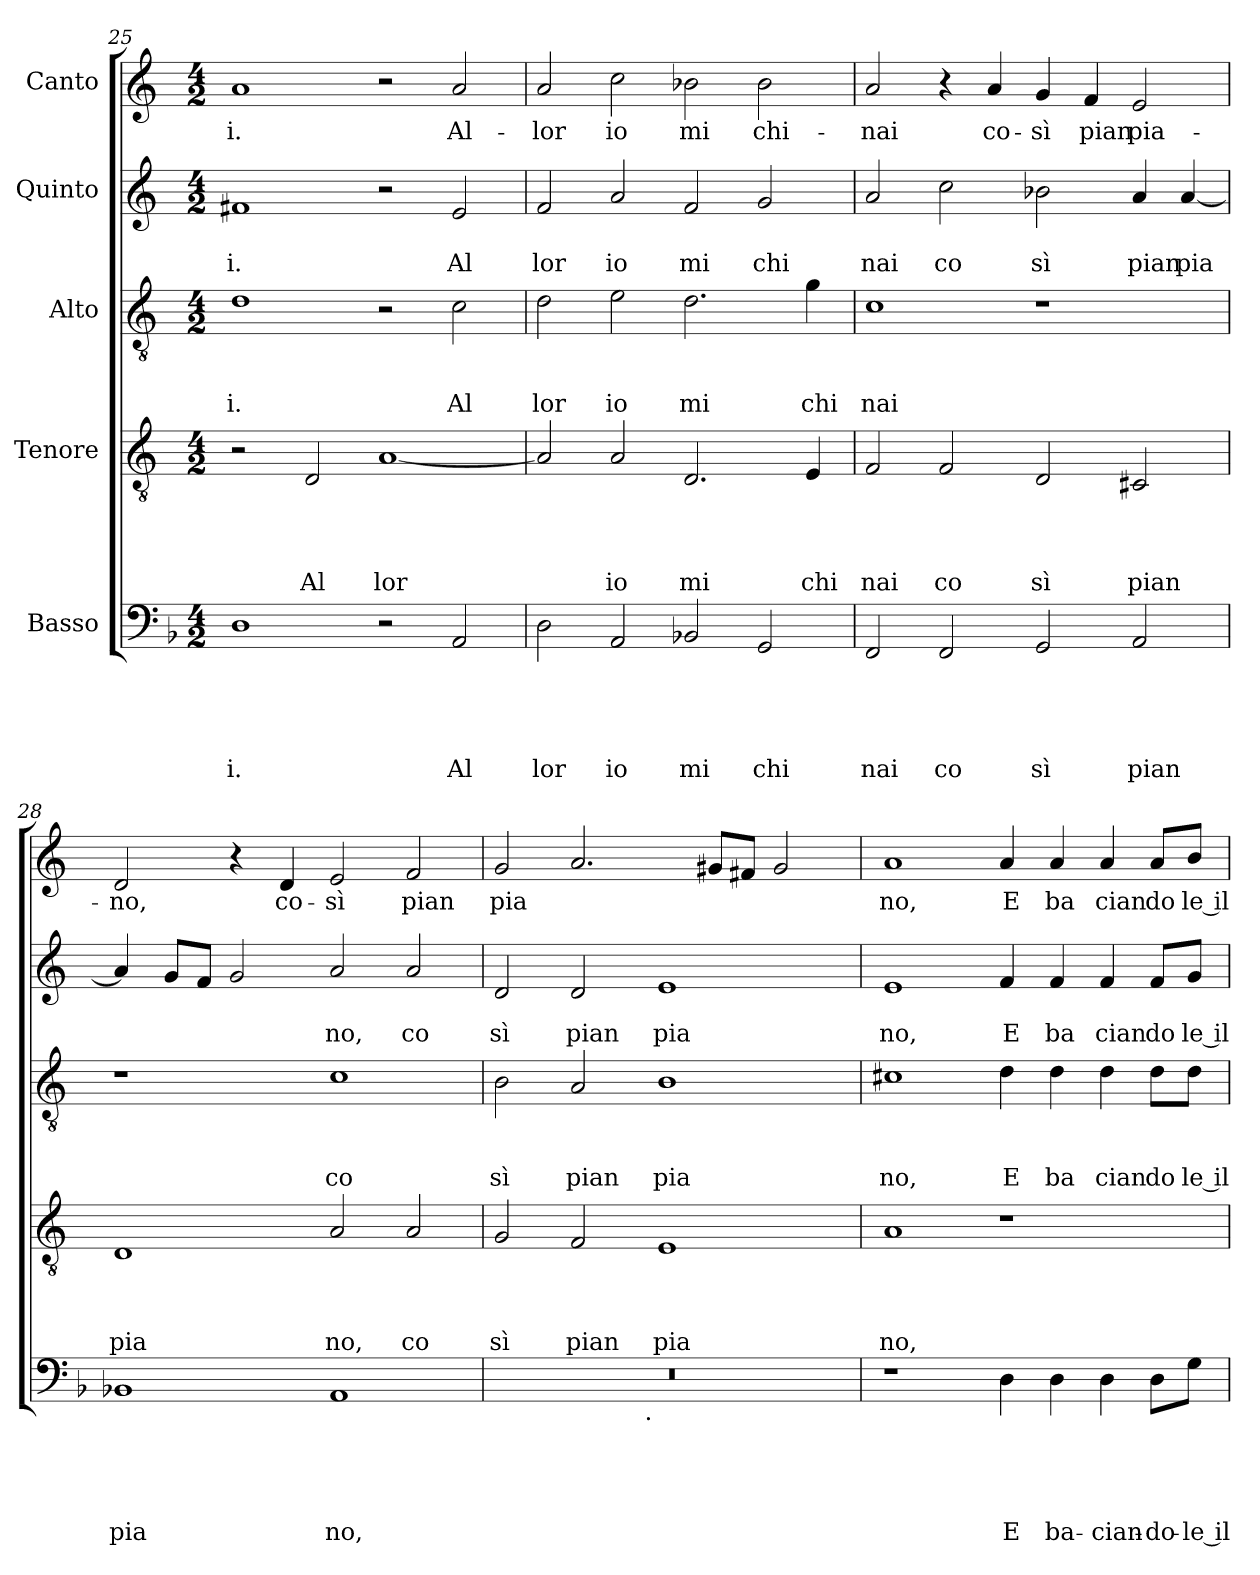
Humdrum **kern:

**kern	**text	**text	**text	**text	**text	**kern	**text	**text	**text	**text	**kern	**text	**text	**text	**kern	**text	**text	**kern	**text
*part5	*part5	*part5	*part5	*part5	*part5	*part4	*part4	*part4	*part4	*part4	*part3	*part3	*part3	*part3	*part2	*part2	*part2	*part1	*part1
*staff5	*staff5	*staff5	*staff5	*staff5	*staff5	*staff4	*staff4	*staff4	*staff4	*staff4	*staff3	*staff3	*staff3	*staff3	*staff2	*staff2	*staff2	*staff1	*staff1
*I"Basso	*	*	*	*	*	*I"Tenore	*	*	*	*	*I"Alto	*	*	*	*I"Quinto	*	*	*I"Canto	*
*clefF4	*	*	*	*	*	*clefGv2	*	*	*	*	*clefGv2	*	*	*	*clefG2	*	*	*clefG2	*
*	*	*	*	*	*	*ITrd-3c-5	*	*	*	*	*ITrd-3c-5	*	*	*	*ITrd-3c-5	*	*	*ITrd-3c-5	*
*k[b-]	*	*	*	*	*	*k[b-]	*	*	*	*	*k[b-]	*	*	*	*k[b-]	*	*	*k[b-]	*
*F:	*	*	*	*	*	*F:	*	*	*	*	*F:	*	*	*	*F:	*	*	*F:	*
*M4/2	*	*	*	*	*	*M4/2	*	*	*	*	*M4/2	*	*	*	*M4/2	*	*	*M4/2	*
=25	=25	=25	=25	=25	=25	=25	=25	=25	=25	=25	=25	=25	=25	=25	=25	=25	=25	=25	=25
!	!	!	!	!	!LO:LY:b	!	!	!	!	!	!	!	!	!LO:LY:b	!	!	!LO:LY:b	!	!LO:LY:b
1D	.	.	.	.	i.	2r	.	.	.	.	1g	.	.	i.	1bn	.	i.	1dd	-i.
!	!	!	!	!	!	!	!	!	!	!LO:LY:b	!	!	!	!	!	!	!	!	!
.	.	.	.	.	.	2G/	.	.	.	Al	.	.	.	.	.	.	.	.	.
!	!	!	!	!	!	!	!	!	!	!LO:LY:b	!	!	!	!	!	!	!	!	!
2r	.	.	.	.	.	[<1d	.	.	.	lor	2r	.	.	.	2r	.	.	2r	.
!	!	!	!	!	!LO:LY:b	!	!	!	!	!	!	!	!	!LO:LY:b	!	!	!LO:LY:b	!	!LO:LY:b
2AA/	.	.	.	.	Al	.	.	.	.	.	2f\	.	.	Al	2a/	.	Al	2dd/	Al-
=26	=26	=26	=26	=26	=26	=26	=26	=26	=26	=26	=26	=26	=26	=26	=26	=26	=26	=26	=26
!	!	!	!	!	!LO:LY:b	!	!	!	!	!	!	!	!	!LO:LY:b	!	!	!LO:LY:b	!	!LO:LY:b
2D\	.	.	.	.	lor	2d/]	.	.	.	.	2g\	.	.	lor	2b-/	.	lor	2dd/	-lor
!	!	!	!	!	!LO:LY:b	!	!	!	!	!LO:LY:b	!	!	!	!LO:LY:b	!	!	!LO:LY:b	!	!LO:LY:b
2AA/	.	.	.	.	io	2d/	.	.	.	io	2a\	.	.	io	2dd/	.	io	2ff\	io
!	!	!	!	!	!LO:LY:b	!	!	!	!	!LO:LY:b	!	!	!	!LO:LY:b	!	!	!LO:LY:b	!	!LO:LY:b
2BB-X/	.	.	.	.	mi	2.G/	.	.	.	mi	2.g\	.	.	mi	2b-/	.	mi	2ee-X\	mi
!	!	!	!	!	!LO:LY:b	!	!	!	!	!	!	!	!	!	!	!	!LO:LY:b	!	!LO:LY:b
2GG/	.	.	.	.	chi	.	.	.	.	.	.	.	.	.	2cc/	.	chi	2ee-\	chi-
!	!	!	!	!	!	!	!	!	!	!LO:LY:b	!	!	!	!LO:LY:b	!	!	!	!	!
.	.	.	.	.	.	4A/	.	.	.	chi	4cc\	.	.	chi	.	.	.	.	.
=27	=27	=27	=27	=27	=27	=27	=27	=27	=27	=27	=27	=27	=27	=27	=27	=27	=27	=27	=27
!	!	!	!	!	!LO:LY:b	!	!	!	!	!LO:LY:b	!	!	!	!LO:LY:b	!	!	!LO:LY:b	!	!LO:LY:b
2FF/	.	.	.	.	nai	2B-/	.	.	.	nai	1f	.	.	nai	2dd/	.	nai	2dd/	-nai
!	!	!	!	!	!LO:LY:b	!	!	!	!	!LO:LY:b	!	!	!	!	!	!	!LO:LY:b	!	!
2FF/	.	.	.	.	co	2B-/	.	.	.	co	.	.	.	.	2ff\	.	co	4r	.
!	!	!	!	!	!	!	!	!	!	!	!	!	!	!	!	!	!	!	!LO:LY:b
.	.	.	.	.	.	.	.	.	.	.	.	.	.	.	.	.	.	4dd/	co-
!	!	!	!	!	!LO:LY:b	!	!	!	!	!LO:LY:b	!	!	!	!	!	!	!LO:LY:b	!	!LO:LY:b
2GG/	.	.	.	.	sì	2G/	.	.	.	sì	1r	.	.	.	2ee-X\	.	sì	4cc/	-sì
!	!	!	!	!	!	!	!	!	!	!	!	!	!	!	!	!	!	!	!LO:LY:b
.	.	.	.	.	.	.	.	.	.	.	.	.	.	.	.	.	.	4b-/	pian
!	!	!	!	!	!LO:LY:b	!	!	!	!	!LO:LY:b	!	!	!	!	!	!	!LO:LY:b	!	!LO:LY:b
2AA/	.	.	.	.	pian	2F#X/	.	.	.	pian	.	.	.	.	4dd/	.	pian	2a/	pia-
!	!	!	!	!	!	!	!	!	!	!	!	!	!	!	!	!	!LO:LY:b	!	!
.	.	.	.	.	.	.	.	.	.	.	.	.	.	.	[<4dd/	.	pia	.	.
=28	=28	=28	=28	=28	=28	=28	=28	=28	=28	=28	=28	=28	=28	=28	=28	=28	=28	=28	=28
!	!	!	!	!	!LO:LY:b	!	!	!	!	!LO:LY:b	!	!	!	!	!	!	!	!	!LO:LY:b
1BB-X	.	.	.	.	pia	1G	.	.	.	pia	1r	.	.	.	4dd/]	.	.	2g/	-no,
.	.	.	.	.	.	.	.	.	.	.	.	.	.	.	8cc/L	.	.	.	.
.	.	.	.	.	.	.	.	.	.	.	.	.	.	.	8b-/J	.	.	.	.
.	.	.	.	.	.	.	.	.	.	.	.	.	.	.	2cc/	.	.	4r	.
!	!	!	!	!	!	!	!	!	!	!	!	!	!	!	!	!	!	!	!LO:LY:b
.	.	.	.	.	.	.	.	.	.	.	.	.	.	.	.	.	.	4g/	co-
!	!	!	!	!	!LO:LY:b	!	!	!	!	!LO:LY:b	!	!	!	!LO:LY:b	!	!	!LO:LY:b	!	!LO:LY:b
1AA	.	.	.	.	no,	2d/	.	.	.	no,	1f	.	.	co	2dd/	.	no,	2a/	-sì
!	!	!	!	!	!	!	!	!	!	!LO:LY:b	!	!	!	!	!	!	!LO:LY:b	!	!LO:LY:b
.	.	.	.	.	.	2d/	.	.	.	co	.	.	.	.	2dd/	.	co	2b-/	pian
!!LO:PB:g=z
=29	=29	=29	=29	=29	=29	=29	=29	=29	=29	=29	=29	=29	=29	=29	=29	=29	=29	=29	=29
!	!	!	!	!	!	!	!	!	!	!LO:LY:b	!	!	!	!LO:LY:b	!	!	!LO:LY:b	!	!LO:LY:b
*^	*	*	*	*	*	*	*	*	*	*	*	*	*	*	*	*	*	*	*
0r	2ryy	.	.	.	.	.	2c/	.	.	.	sì	2e\	.	.	sì	2g/	.	sì	2cc/	pia
!	!	!	!	!	!	!	!	!	!	!	!LO:LY:b	!	!	!	!LO:LY:b	!	!	!LO:LY:b	!	!
.	4...ryy	.	.	.	.	.	2B-/	.	.	.	pian	2d/	.	.	pian	2g/	.	pian	2.dd/	.
!	!LO:TX:b:t=.	!	!	!	!	!	!	!	!	!	!	!	!	!	!	!	!	!	!	!
.	1ryy	.	.	.	.	.	.	.	.	.	.	.	.	.	.	.	.	.	.	.
!	!	!	!	!	!	!	!	!	!	!	!LO:LY:b	!	!	!	!LO:LY:b	!	!	!LO:LY:b	!	!
.	.	.	.	.	.	.	1A	.	.	.	pia	1e	.	.	pia	1a	.	pia	.	.
.	.	.	.	.	.	.	.	.	.	.	.	.	.	.	.	.	.	.	8cc#X/L	.
.	.	.	.	.	.	.	.	.	.	.	.	.	.	.	.	.	.	.	8bn/J	.
.	.	.	.	.	.	.	.	.	.	.	.	.	.	.	.	.	.	.	2cc#/	.
.	32ryy	.	.	.	.	.	.	.	.	.	.	.	.	.	.	.	.	.	.	.
=30	=30	=30	=30	=30	=30	=30	=30	=30	=30	=30	=30	=30	=30	=30	=30	=30	=30	=30	=30	=30
!	!	!	!	!	!	!	!	!	!	!	!LO:LY:b	!	!	!	!LO:LY:b	!	!	!LO:LY:b	!	!LO:LY:b
*v	*v	*	*	*	*	*	*	*	*	*	*	*	*	*	*	*	*	*	*	*
1r	.	.	.	.	.	1d	.	.	.	no,	1f#X	.	.	no,	1a	.	no,	1dd	no,
!	!	!	!	!	!LO:LY:b	!	!	!	!	!	!	!	!	!LO:LY:b	!	!	!LO:LY:b	!	!LO:LY:b
4D\	.	.	.	.	E	1r	.	.	.	.	4g\	.	.	E	4b-/	.	E	4dd/	E
!	!	!	!	!	!LO:LY:b	!	!	!	!	!	!	!	!	!LO:LY:b	!	!	!LO:LY:b	!	!LO:LY:b
4D\	.	.	.	.	ba-	.	.	.	.	.	4g\	.	.	ba	4b-/	.	ba	4dd/	ba
!	!	!	!	!	!LO:LY:b	!	!	!	!	!	!	!	!	!LO:LY:b	!	!	!LO:LY:b	!	!LO:LY:b
4D\	.	.	.	.	-cian-	.	.	.	.	.	4g\	.	.	cian	4b-/	.	cian	4dd/	cian
!	!	!	!	!	!LO:LY:b	!	!	!	!	!	!	!	!	!LO:LY:b	!	!	!LO:LY:b	!	!LO:LY:b
8D\L	.	.	.	.	-do-	.	.	.	.	.	8g\L	.	.	do	8b-/L	.	do	8dd/L	do
!	!	!	!	!	!LO:LY:b:rj	!	!	!	!	!	!	!	!	!LO:LY:b:rj	!	!	!LO:LY:b:rj	!	!LO:LY:b:rj
8G\J	.	.	.	.	-le il	.	.	.	.	.	8g\J	.	.	le il	8cc/J	.	le il	8ee/J	le il
=	=	=	=	=	=	=	=	=	=	=	=	=	=	=	=	=	=	=	=
*-	*-	*-	*-	*-	*-	*-	*-	*-	*-	*-	*-	*-	*-	*-	*-	*-	*-	*-	*-
